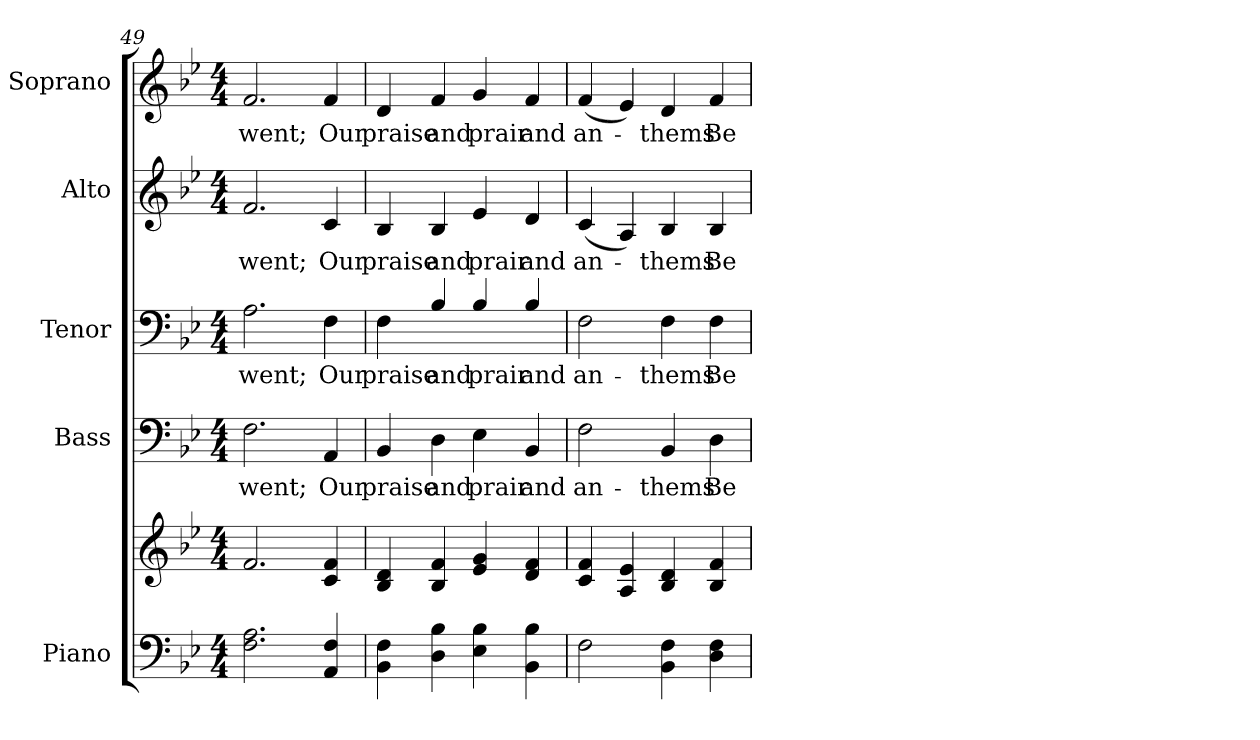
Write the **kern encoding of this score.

**kern	**kern	**kern	**text	**kern	**text	**kern	**text	**kern	**text
*part5	*part5	*part4	*part4	*part3	*part3	*part2	*part2	*part1	*part1
*staff6	*staff5	*staff4	*staff4	*staff3	*staff3	*staff2	*staff2	*staff1	*staff1
*I"Piano	*	*I"Bass	*	*I"Tenor	*	*I"Alto	*	*I"Soprano	*
*I'Pno.	*	*I'B.	*	*	*	*I'A.	*	*I'S.	*
*clefF4	*clefG2	*clefF4	*	*clefF4	*	*clefG2	*	*clefG2	*
*k[b-e-]	*k[b-e-]	*k[b-e-]	*	*k[b-e-]	*	*k[b-e-]	*	*k[b-e-]	*
*B-:	*B-:	*B-:	*	*B-:	*	*B-:	*	*B-:	*
*M4/4	*M4/4	*M4/4	*	*M4/4	*	*M4/4	*	*M4/4	*
=49	=49	=49	=49	=49	=49	=49	=49	=49	=49
!	!	!	!LO:LY:b:color=#000000	!	!	!	!	!	!
!	!	!	!	!	!LO:LY:b:color=#000000	!	!	!	!
!	!	!	!	!	!	!	!LO:LY:b:color=#000000	!	!
!	!	!	!	!	!	!	!	!	!LO:LY:b:color=#000000
2.Fi\ 2.Ai	2.fi/	2.Fi\	went;	2.Ai\	went;	2.fi/	went;	2.fi/	went;
!	!	!	!LO:LY:b:color=#000000	!	!	!	!	!	!
!	!	!	!	!	!LO:LY:b:color=#000000	!	!	!	!
!	!	!	!	!	!	!	!LO:LY:b:color=#000000	!	!
!	!	!	!	!	!	!	!	!	!LO:LY:b:color=#000000
4AAi/ 4Fi	4ci/ 4fi	4AAi/	Our	4Fi\	Our	4ci/	Our	4fi/	Our
!!LO:PB:g=z
=50	=50	=50	=50	=50	=50	=50	=50	=50	=50
!	!	!	!LO:LY:b:color=#000000	!	!	!	!	!	!
!	!	!	!	!	!LO:LY:b:color=#000000	!	!	!	!
!	!	!	!	!	!	!	!LO:LY:b:color=#000000	!	!
!	!	!	!	!	!	!	!	!	!LO:LY:b:color=#000000
4BB-i\ 4Fi	4B-i/ 4di	4BB-i/	praise	4Fi\	praise	4B-i/	praise	4di/	praise
!	!	!	!LO:LY:b:color=#000000	!	!	!	!	!	!
!	!	!	!	!	!LO:LY:b:color=#000000	!	!	!	!
!	!	!	!	!	!	!	!LO:LY:b:color=#000000	!	!
!	!	!	!	!	!	!	!	!	!LO:LY:b:color=#000000
4Di\ 4B-i	4B-i/ 4fi	4Di\	and	4B-i/	and	4B-i/	and	4fi/	and
!	!	!	!LO:LY:b:color=#000000	!	!	!	!	!	!
!	!	!	!	!	!LO:LY:b:color=#000000	!	!	!	!
!	!	!	!	!	!	!	!LO:LY:b:color=#000000	!	!
!	!	!	!	!	!	!	!	!	!LO:LY:b:color=#000000
4E-i\ 4B-i	4e-i/ 4gi	4E-i\	prair	4B-i/	prair	4e-i/	prair	4gi/	prair
!	!	!	!LO:LY:b:color=#000000	!	!	!	!	!	!
!	!	!	!	!	!LO:LY:b:color=#000000	!	!	!	!
!	!	!	!	!	!	!	!LO:LY:b:color=#000000	!	!
!	!	!	!	!	!	!	!	!	!LO:LY:b:color=#000000
4BB-i\ 4B-i	4di/ 4fi	4BB-i/	and	4B-i/	and	4di/	and	4fi/	and
=51	=51	=51	=51	=51	=51	=51	=51	=51	=51
!	!	!	!LO:LY:b:color=#000000	!	!	!	!	!	!
!	!	!	!	!	!LO:LY:b:color=#000000	!	!	!	!
!	!	!	!	!	!	!	!LO:LY:b:color=#000000	!	!
!	!	!	!	!	!	!	!	!	!LO:LY:b:color=#000000
2Fi\	4ci/ 4fi	2Fi\	an-	2Fi\	an-	(4ci/	an-	(4fi/	an-
.	4Ai/ 4e-i	.	.	.	.	4Ai/)	.	4e-i/)	.
!	!	!	!LO:LY:b:color=#000000	!	!	!	!	!	!
!	!	!	!	!	!LO:LY:b:color=#000000	!	!	!	!
!	!	!	!	!	!	!	!LO:LY:b:color=#000000	!	!
!	!	!	!	!	!	!	!	!	!LO:LY:b:color=#000000
4BB-i\ 4Fi	4B-i/ 4di	4BB-i/	-thems	4Fi\	-thems	4B-i/	-thems	4di/	-thems
!	!	!	!LO:LY:b:color=#000000	!	!	!	!	!	!
!	!	!	!	!	!LO:LY:b:color=#000000	!	!	!	!
!	!	!	!	!	!	!	!LO:LY:b:color=#000000	!	!
!	!	!	!	!	!	!	!	!	!LO:LY:b:color=#000000
4Di\ 4Fi	4B-i/ 4fi	4Di\	Be-	4Fi\	Be-	4B-i/	Be-	4fi/	Be-
=	=	=	=	=	=	=	=	=	=
*-	*-	*-	*-	*-	*-	*-	*-	*-	*-
